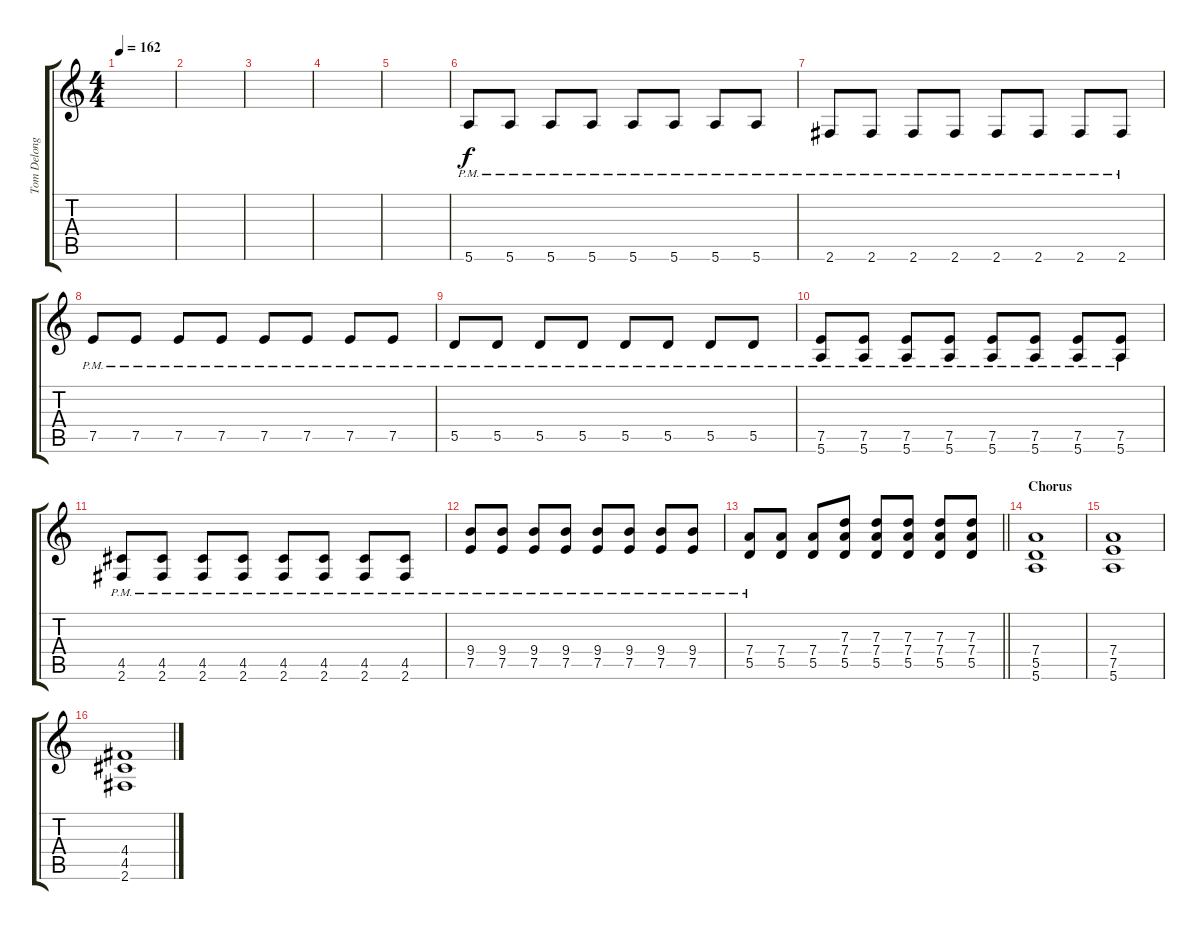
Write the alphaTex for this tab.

\track ("Tom Delonge - Vocals" "Tom Delong") {instrument distortionguitar}
\staff {score tabs}
\tuning (E4 B3 G3 D3 A2 E2) {hide}
\ts (4 4)
\tempo 162
\clef g2
\ks c
|
|
|
|
|
5.6{pm}.8 5.6{pm}.8 5.6{pm}.8 5.6{pm}.8 5.6{pm}.8 5.6{pm}.8 5.6{pm}.8 5.6{pm}.8 |
2.6{pm}.8 2.6{pm}.8 2.6{pm}.8 2.6{pm}.8 2.6{pm}.8 2.6{pm}.8 2.6{pm}.8 2.6{pm}.8 |
7.5{pm}.8 7.5{pm}.8 7.5{pm}.8 7.5{pm}.8 7.5{pm}.8 7.5{pm}.8 7.5{pm}.8 7.5{pm}.8 |
5.5{pm}.8 5.5{pm}.8 5.5{pm}.8 5.5{pm}.8 5.5{pm}.8 5.5{pm}.8 5.5{pm}.8 5.5{pm}.8 |
(7.5{pm} 5.6{pm}).8 (7.5{pm} 5.6{pm}).8 (7.5{pm} 5.6{pm}).8 (7.5{pm} 5.6{pm}).8 (7.5{pm} 5.6{pm}).8 (7.5{pm} 5.6{pm}).8 (7.5{pm} 5.6{pm}).8 (7.5{pm} 5.6{pm}).8 |
(4.5{pm} 2.6{pm}).8 (4.5{pm} 2.6{pm}).8 (4.5{pm} 2.6{pm}).8 (4.5{pm} 2.6{pm}).8 (4.5{pm} 2.6{pm}).8 (4.5{pm} 2.6{pm}).8 (4.5{pm} 2.6{pm}).8 (4.5{pm} 2.6{pm}).8 |
(9.4{pm} 7.5{pm}).8 (9.4{pm} 7.5{pm}).8 (9.4{pm} 7.5{pm}).8 (9.4{pm} 7.5{pm}).8 (9.4{pm} 7.5{pm}).8 (9.4{pm} 7.5{pm}).8 (9.4{pm} 7.5{pm}).8 (9.4{pm} 7.5).8 |
\barLineRight lightlight
(7.4{pm} 5.5).8 (7.4 5.5).8 (7.4 5.5).8 (7.3 7.4 5.5).8 (7.3 7.4 5.5).8 (7.3 7.4 5.5).8 (7.3 7.4 5.5).8 (7.3 7.4 5.5).8 |
\section ("" "Chorus")
(7.4 5.5 5.6).1 |
(7.4 7.5 5.6).1 |
(4.4 4.5 2.6).1
